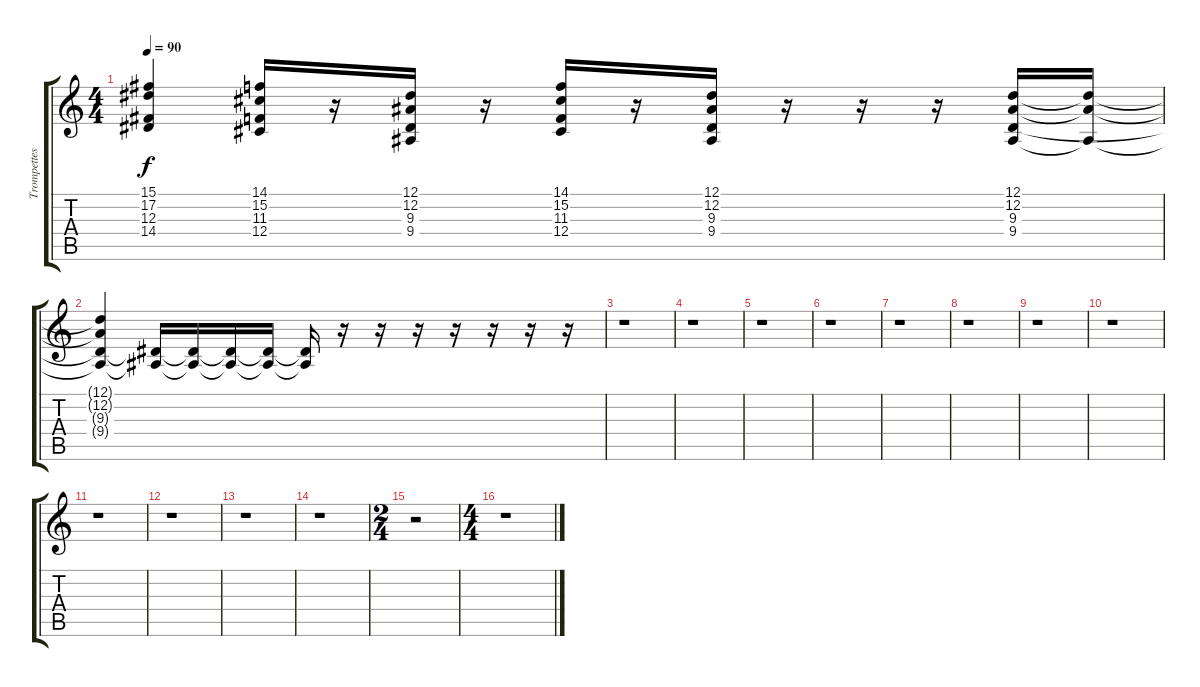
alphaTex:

\track ("Trompettes/Effets/Guitares" "Trompettes") {instrument trumpet}
\staff {score tabs}
\tuning (Eb4 Bb3 Gb3 Db3 Ab2 Eb2) {hide}
\ts (4 4)
\tempo 90
\clef g2
\ks c
(15.1 17.2 12.3 14.4).4{dy f} (14.1 15.2 11.3 12.4).16 r.16 (12.1 12.2 9.3 9.4).16 r.16 (14.1 15.2 11.3 12.4).16 r.16 (12.1 12.2 9.3 9.4).16 r.16 r.16 r.16 (12.1 12.2 9.3 9.4).16 (12.1{t} 12.2{t} 9.4{t}).16 |
(12.1{t} 12.2{t} 9.3{t} 9.4{t}).4 (9.3{t} 9.4{t}).16 (9.3{t} 9.4{t}).16 (9.3{t} 9.4{t}).16 (9.3{t} 9.4{t}).16 (9.3{t} 9.4{t}).16 r.16 r.16 r.16 r.16 r.16 r.16 r.16 |
r.1 |
r.1 |
r.1 |
r.1 |
r.1 |
r.1 |
r.1 |
r.1 |
r.1 |
r.1 |
r.1 |
r.1 |
\ts (2 4)
r.2 |
\ts (4 4)
r.1
